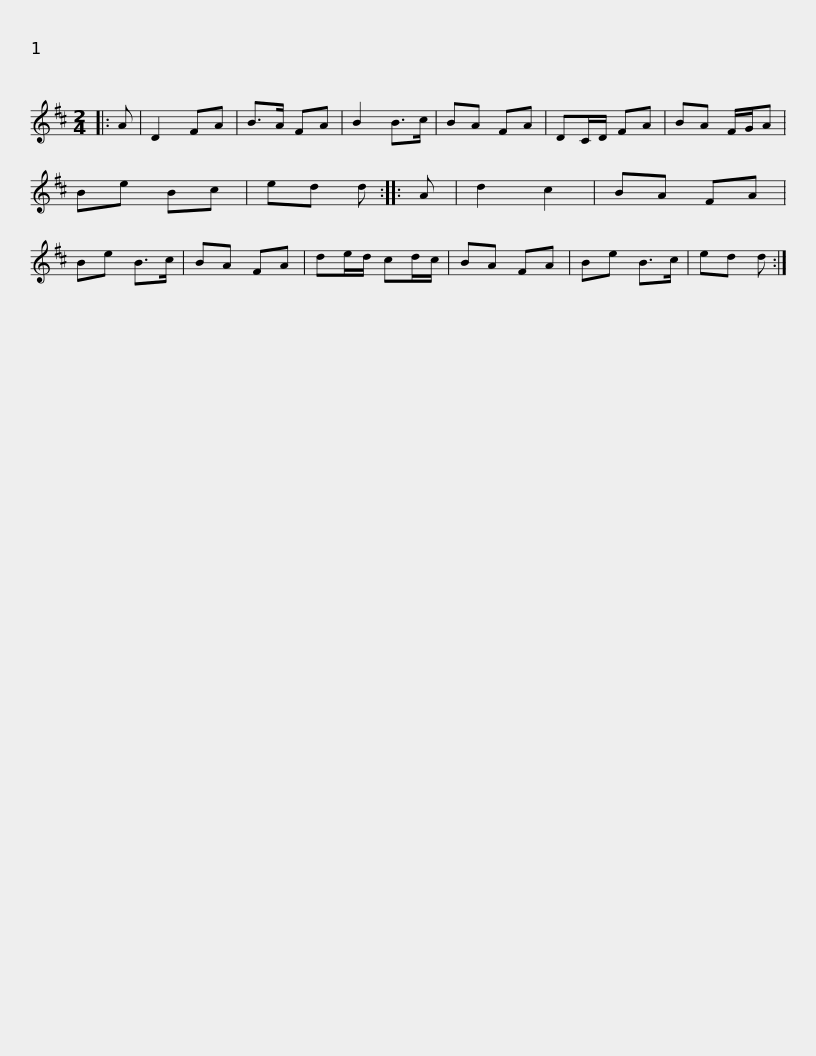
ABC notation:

X:1
L:1/8
M:2/4
I:linebreak $
K:D
V:1 treble
V:1
|: A | D2 FA | B>A FA | B2 B>c | BA FA | %5
 DC/D/ FA | BA F/G/A | Be Bc | ed d :: A | %10
 d2 c2 |$ BA FA | Be B>c | BA FA | de/d/ cd/c/ | %15
 BA FA | Be B>c | ed d :| %18
